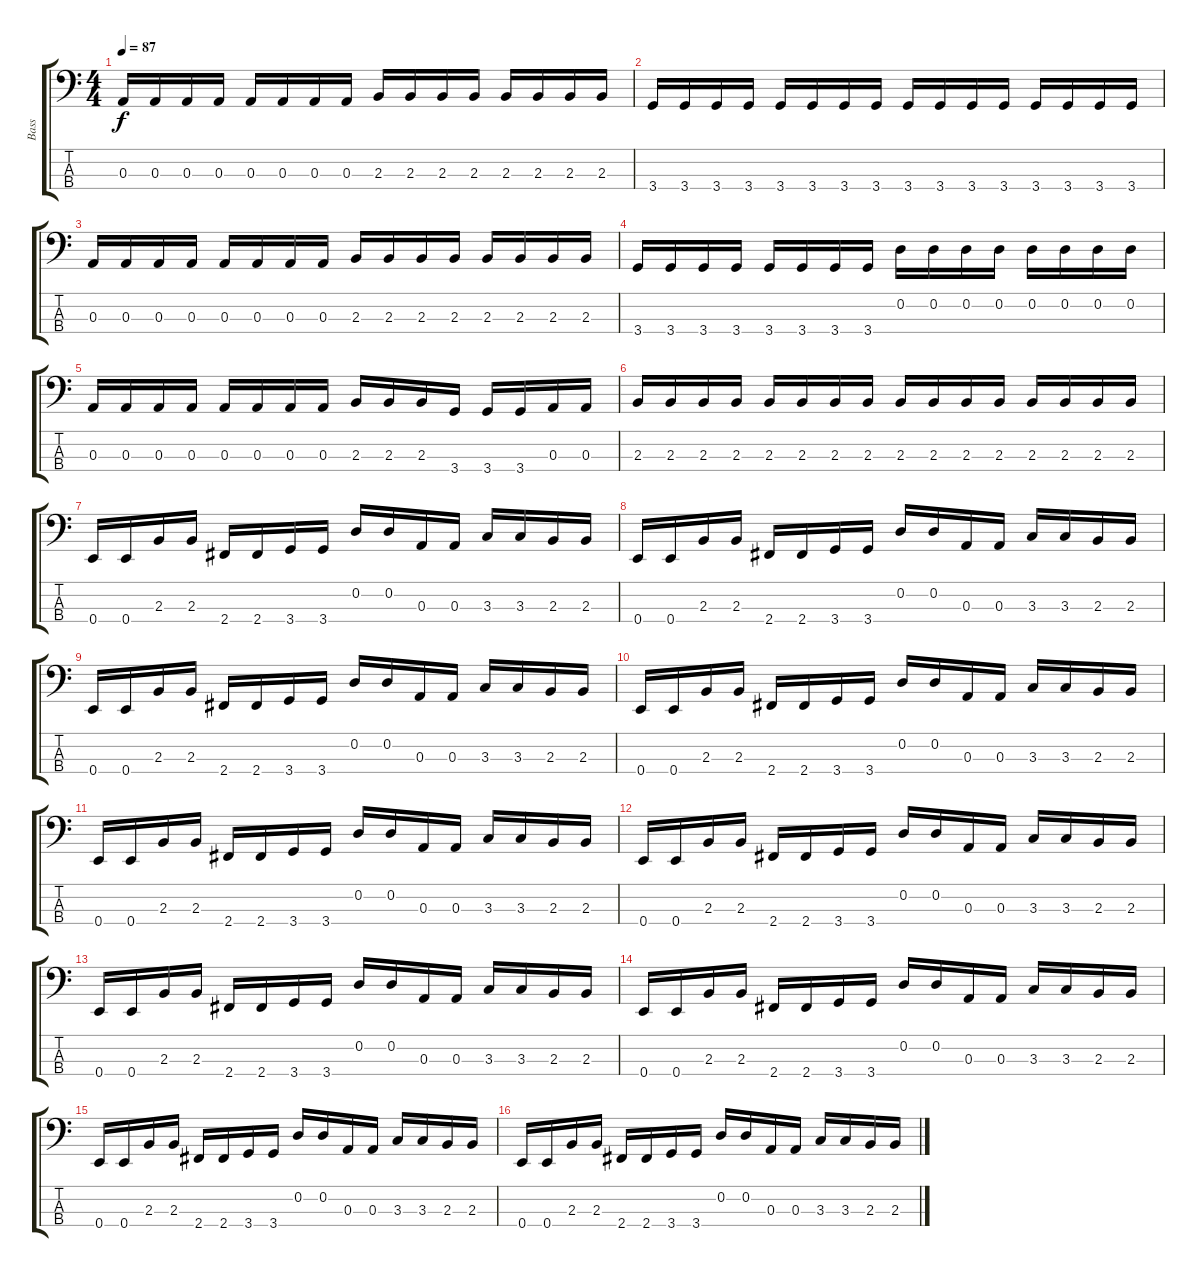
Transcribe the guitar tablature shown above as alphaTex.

\track ("Bass" "Bass") {instrument electricbasspick}
\staff {score tabs}
\tuning (G2 D2 A1 E1) {hide}
\ts (4 4)
\tempo 87
\clef f4
\ks c
0.3.16{dy f} 0.3.16 0.3.16 0.3.16 0.3.16 0.3.16 0.3.16 0.3.16 2.3.16 2.3.16 2.3.16 2.3.16 2.3.16 2.3.16 2.3.16 2.3.16 |
3.4.16 3.4.16 3.4.16 3.4.16 3.4.16 3.4.16 3.4.16 3.4.16 3.4.16 3.4.16 3.4.16 3.4.16 3.4.16 3.4.16 3.4.16 3.4.16 |
0.3.16 0.3.16 0.3.16 0.3.16 0.3.16 0.3.16 0.3.16 0.3.16 2.3.16 2.3.16 2.3.16 2.3.16 2.3.16 2.3.16 2.3.16 2.3.16 |
3.4.16 3.4.16 3.4.16 3.4.16 3.4.16 3.4.16 3.4.16 3.4.16 0.2.16 0.2.16 0.2.16 0.2.16 0.2.16 0.2.16 0.2.16 0.2.16 |
0.3.16 0.3.16 0.3.16 0.3.16 0.3.16 0.3.16 0.3.16 0.3.16 2.3.16 2.3.16 2.3.16 3.4.16 3.4.16 3.4.16 0.3.16 0.3.16 |
2.3.16 2.3.16 2.3.16 2.3.16 2.3.16 2.3.16 2.3.16 2.3.16 2.3.16 2.3.16 2.3.16 2.3.16 2.3.16 2.3.16 2.3.16 2.3.16 |
0.4.16 0.4.16 2.3.16 2.3.16 2.4.16 2.4.16 3.4.16 3.4.16 0.2.16 0.2.16 0.3.16 0.3.16 3.3.16 3.3.16 2.3.16 2.3.16 |
0.4.16 0.4.16 2.3.16 2.3.16 2.4.16 2.4.16 3.4.16 3.4.16 0.2.16 0.2.16 0.3.16 0.3.16 3.3.16 3.3.16 2.3.16 2.3.16 |
0.4.16 0.4.16 2.3.16 2.3.16 2.4.16 2.4.16 3.4.16 3.4.16 0.2.16 0.2.16 0.3.16 0.3.16 3.3.16 3.3.16 2.3.16 2.3.16 |
0.4.16 0.4.16 2.3.16 2.3.16 2.4.16 2.4.16 3.4.16 3.4.16 0.2.16 0.2.16 0.3.16 0.3.16 3.3.16 3.3.16 2.3.16 2.3.16 |
0.4.16 0.4.16 2.3.16 2.3.16 2.4.16 2.4.16 3.4.16 3.4.16 0.2.16 0.2.16 0.3.16 0.3.16 3.3.16 3.3.16 2.3.16 2.3.16 |
0.4.16 0.4.16 2.3.16 2.3.16 2.4.16 2.4.16 3.4.16 3.4.16 0.2.16 0.2.16 0.3.16 0.3.16 3.3.16 3.3.16 2.3.16 2.3.16 |
0.4.16 0.4.16 2.3.16 2.3.16 2.4.16 2.4.16 3.4.16 3.4.16 0.2.16 0.2.16 0.3.16 0.3.16 3.3.16 3.3.16 2.3.16 2.3.16 |
0.4.16 0.4.16 2.3.16 2.3.16 2.4.16 2.4.16 3.4.16 3.4.16 0.2.16 0.2.16 0.3.16 0.3.16 3.3.16 3.3.16 2.3.16 2.3.16 |
0.4.16 0.4.16 2.3.16 2.3.16 2.4.16 2.4.16 3.4.16 3.4.16 0.2.16 0.2.16 0.3.16 0.3.16 3.3.16 3.3.16 2.3.16 2.3.16 |
0.4.16 0.4.16 2.3.16 2.3.16 2.4.16 2.4.16 3.4.16 3.4.16 0.2.16 0.2.16 0.3.16 0.3.16 3.3.16 3.3.16 2.3.16 2.3.16
